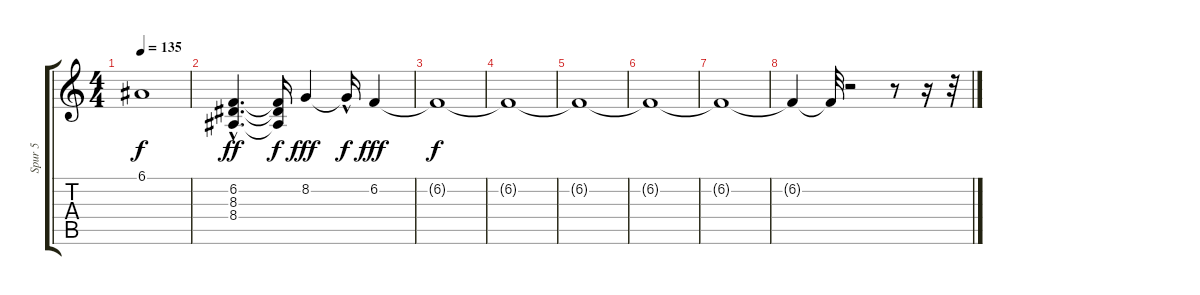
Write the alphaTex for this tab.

\track ("Spur 5" "Spur 5") {instrument choiraahs}
\staff {score tabs}
\tuning (E4 B3 G3 D3 A2 E2) {hide}
\ts (4 4)
\tempo 135
\clef g2
\ks c
6.1{t}.1{dy f} |
(6.2{hac} 8.3{hac} 8.4{hac}).4{d dy ff} (6.2{t} 8.3{t} 8.4{t}).16{dy f} 8.2.4{dy fff} 8.2{hac t}.16{dy f} 6.2.4{dy fff} |
6.2{t}.1{dy f} |
6.2{t}.1 |
6.2{t}.1 |
6.2{t}.1 |
6.2{t}.1 |
6.2{t}.4 6.2{t}.32 r.2 r.8 r.16 r.32
